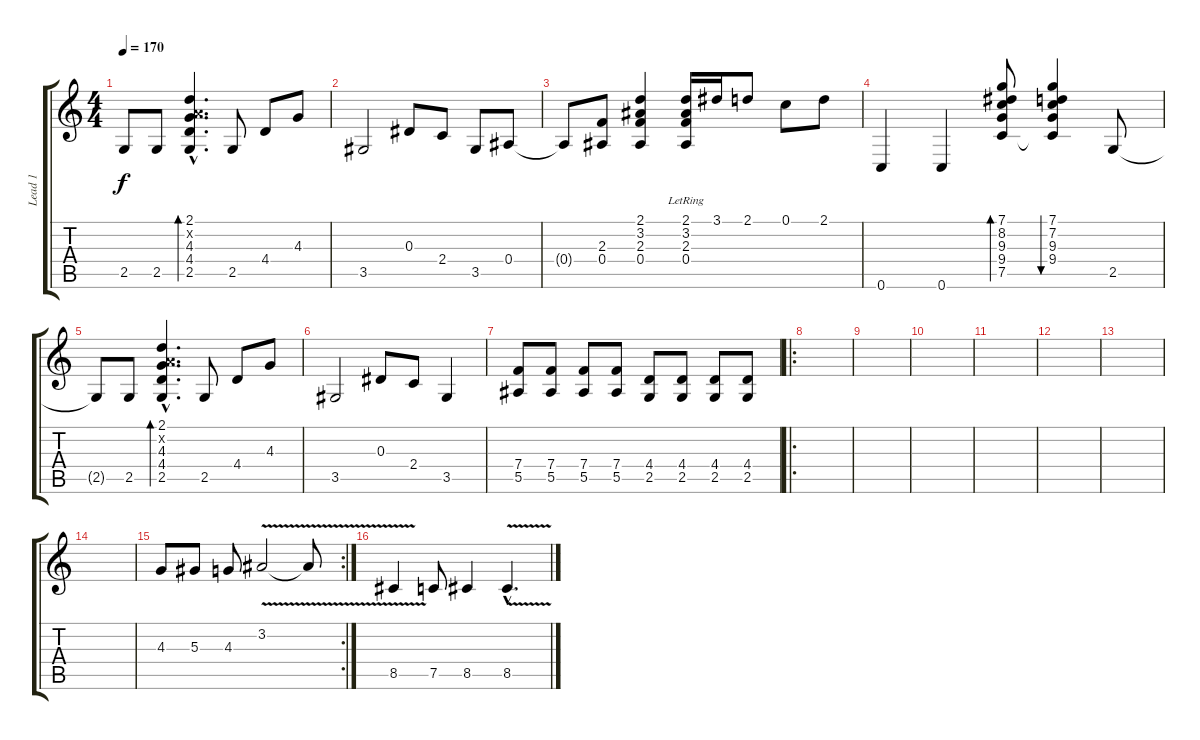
\track ("Lead 1" "Lead 1") {instrument distortionguitar}
\staff {score tabs}
\tuning (C4 G3 Eb3 Bb2 F2 C2) {hide}
\ts (4 4)
\tempo 170
\clef g2
\ks c
2.5{t}.8{dy f} 2.5.8 (2.1{hac} 2.2{hac x} 4.3{hac} 4.4{hac} 2.5{hac}).4{d bd 120} 2.5.8 4.4.8 4.3.8 |
3.5.2 0.3.8 2.4.8 3.5.8 0.4.8 |
0.4{t}.8 (2.3 0.4).8 (2.1 3.2 2.3 0.4).4 (2.1 3.2{lr} 2.3{lr} 0.4{lr}).16 3.1.16 2.1.8 0.1.8 2.1.8 |
0.6.4 0.6.4 (7.1 8.2 9.3 9.4 7.5).8{bd 120} (7.1 7.2 9.3 9.4 7.5{t}).4{bu 120} 2.5.8 |
2.5{t}.8 2.5.8 (2.1{hac} 2.2{hac x} 4.3{hac} 4.4{hac} 2.5{hac}).4{d bd 120} 2.5.8 4.4.8 4.3.8 |
3.5.2 0.3.8 2.4.8 3.5.4 |
(7.4 5.5).8{volume 14 instrument distortionguitar} (7.4 5.5).8 (7.4 5.5).8 (7.4 5.5).8 (4.4 2.5).8 (4.4 2.5).8 (4.4 2.5).8 (4.4 2.5).8 |
\ro
|
|
|
|
|
|
|
\rc 2
4.3.8 5.3.8 4.3.8 3.2{v}.2 3.2{t}.8 |
8.5{v}.4{volume 13} 7.5.8 8.5.4 8.5{v hac}.4{d}
